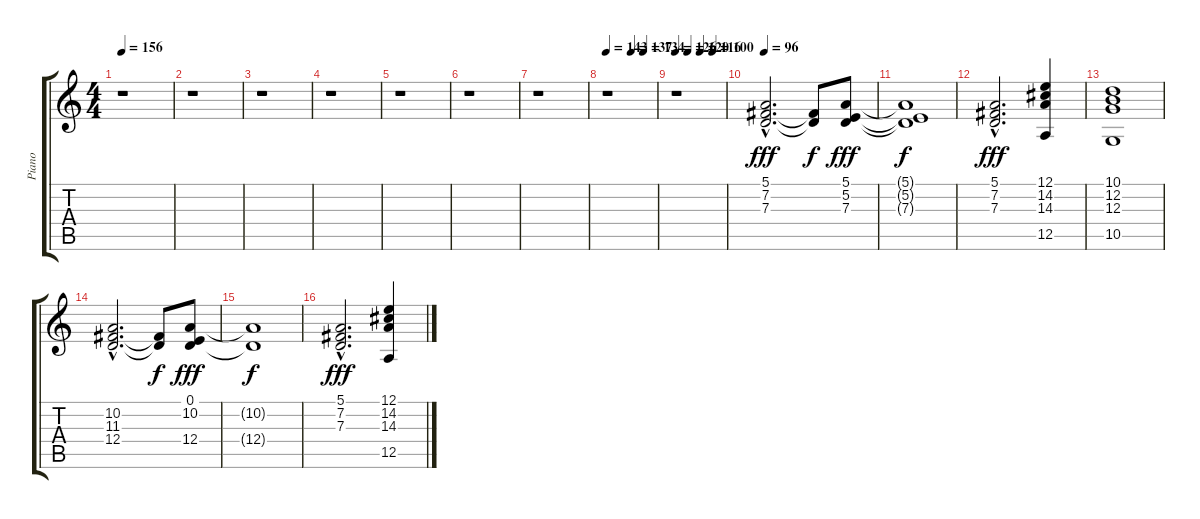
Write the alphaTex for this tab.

\track ("Piano" "Piano") {instrument acousticgrandpiano}
\staff {score tabs}
\tuning (E4 B3 G3 D3 A2 E2) {hide}
\ts (4 4)
\tempo 156
\clef g2
\ks c
r.1{dy fff} |
r.1 |
r.1 |
r.1 |
r.1 |
r.1 |
r.1 |
\tempo 143
\tempo (137 0.5)
\tempo (134 0.75)
r.1 |
\tempo 126
\tempo (120 0.25)
\tempo (116 0.5)
\tempo (100 0.75)
r.1 |
\tempo 96
(5.1 7.2{hac} 7.3{hac}).2{d} (7.2{t} 7.3{t}).8{dy f} (5.1 5.2 7.3).8{dy fff} |
(5.1{t} 5.2{t} 7.3{t}).1{dy f} |
(5.1{hac} 7.2{hac} 7.3{hac}).2{d dy fff} (12.1 14.2 14.3 12.5).4 |
(10.1 12.2 12.3 10.5).1 |
(10.2 11.3{hac} 12.4{hac}).2{d} (11.3{t} 12.4{t}).8{dy f} (0.1 10.2 12.4).8{dy fff} |
(10.2{t} 12.4{t}).1{dy f} |
(5.1{hac} 7.2{hac} 7.3{hac}).2{d dy fff} (12.1 14.2 14.3 12.5).4
